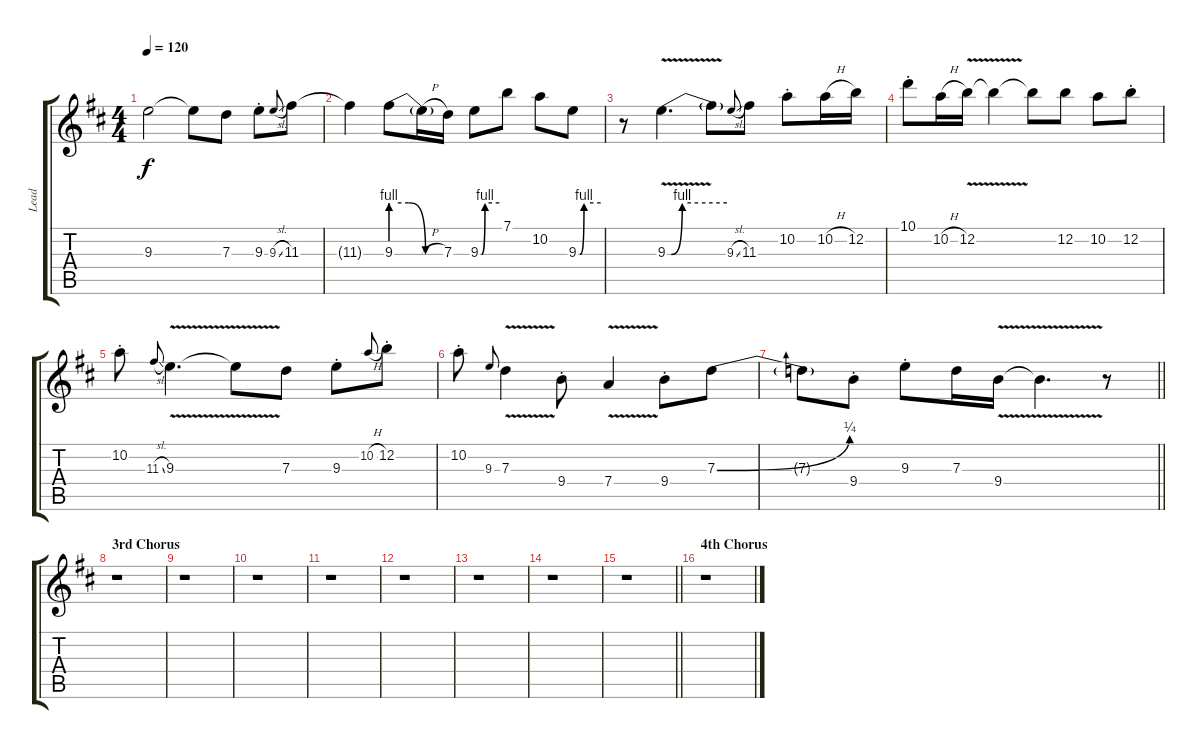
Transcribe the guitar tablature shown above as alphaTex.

\track ("Lead" "Lead") {instrument overdrivenguitar}
\staff {score tabs}
\tuning (E4 B3 G3 D3 A2 E2) {hide}
\ts (4 4)
\tempo 120
\clef g2
\ks d
9.3{t}.2{dy f} 9.3{t}.8 7.3.8 9.3{st}.8 9.3{sl}.8{gr onbeat} 11.3.8 |
11.3{t}.4 9.3{be (custom 0 4 20 4 39 0 60 0)}.8 9.3{h t}.16 7.3.16 9.3{be (custom 0 0 4 0 15 4 60 4)}.8 7.1.8 10.2.8 9.3{be (custom 0 0 4 0 15 4 60 4)}.8 |
r.8 9.3{be (custom 0 0 4 0 15 4 60 4) v}.4{d} 9.3{t}.8 9.3{sl}.8{gr onbeat} 11.3.8 10.2{st}.8 10.2{h}.16 12.2.16 |
10.1{st}.8 10.2{h}.16 12.2{v}.16 12.2{t}.4 12.2{t}.8 12.2.8 10.2.8 12.2{st}.8 |
10.2{st}.8 11.3{sl}.8{gr onbeat} 9.3{v}.4{d} 9.3{t}.8 7.3.8 9.3{st}.8 10.2{h}.8{gr onbeat} 12.2{st}.8 |
10.2{st}.8 9.3.8{gr onbeat} 7.3{v}.4 9.4{st}.8 7.4{v}.4 9.4{st}.8 7.3{be (bend 0 0 60 1)}.8 |
\barLineRight lightlight
7.3{t}.8 9.4{st}.8 9.3{st}.8 7.3.16 9.4{v}.16 9.4{t}.4{d} r.8 |
\section ("" "3rd Chorus")
r.1 |
r.1 |
r.1 |
r.1 |
r.1 |
r.1 |
r.1 |
\barLineRight lightlight
r.1 |
\section ("" "4th Chorus")
r.1
